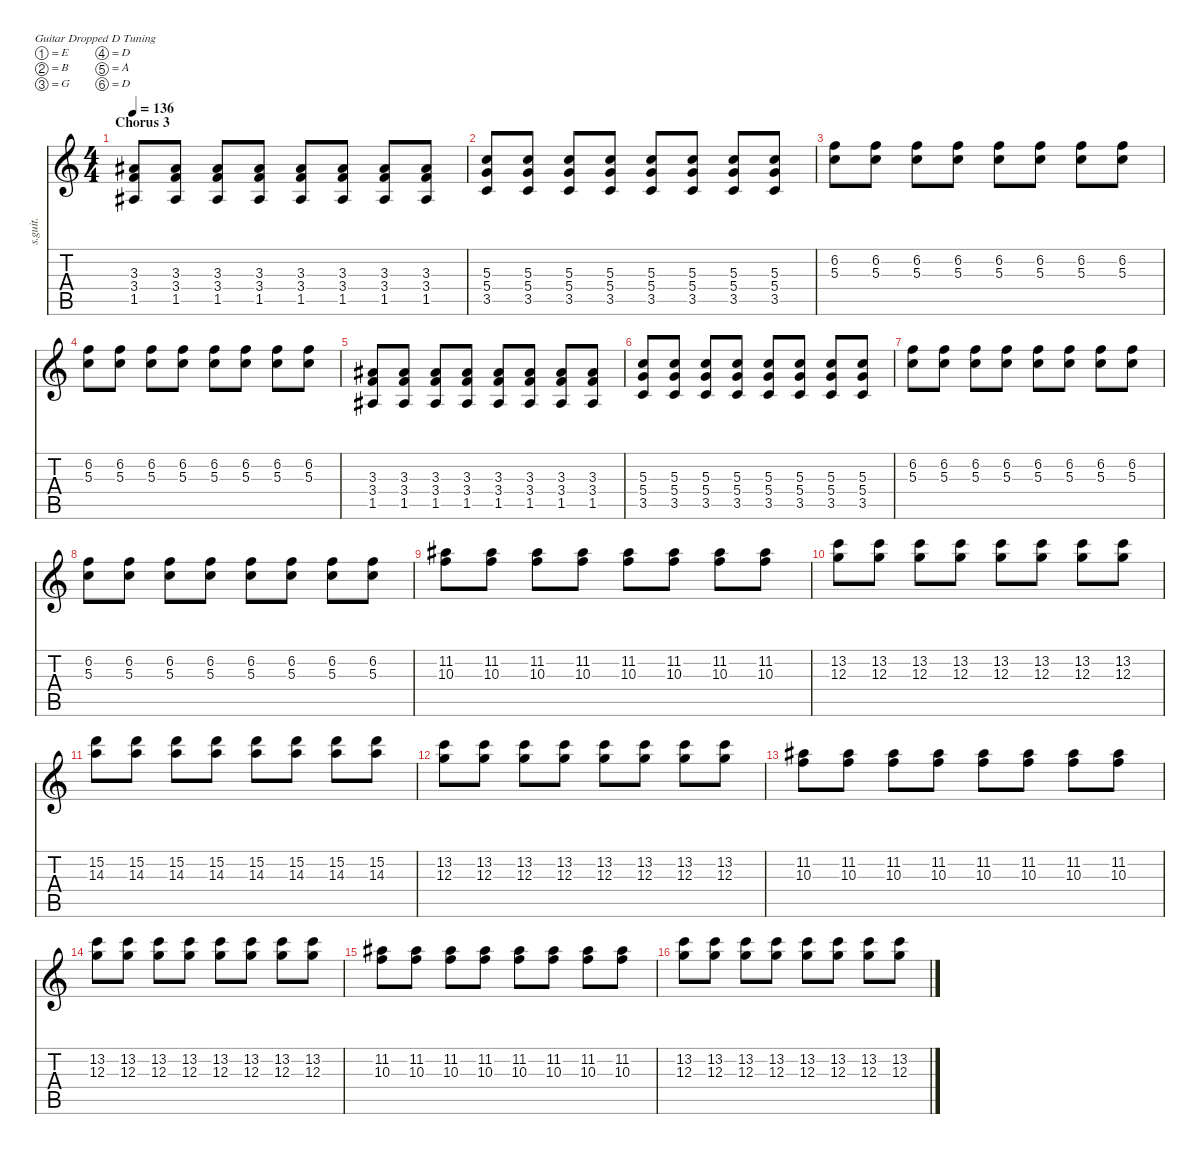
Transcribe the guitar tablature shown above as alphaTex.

\defaultSystemsLayout 4
\hideDynamics
\bracketExtendMode nobrackets
\track ("Taylor York - Lead" "s.guit.") {instrument overdrivenguitar}
\staff {score tabs}
\tuning (E4 B3 G3 D3 A2 D2)
\ts (4 4)
\section ("" "Chorus 3")
\tempo 136
\clef g2
\ks c
(3.3{acc #} 3.4 1.5{acc #}).8{lyrics (0 "") lyrics (1 "") lyrics (2 "") lyrics (3 "") lyrics (4 "") dy f} (3.3{acc #} 3.4 1.5{acc #}).8{lyrics (0 "") lyrics (1 "") lyrics (2 "") lyrics (3 "") lyrics (4 "")} (3.3{acc #} 3.4 1.5{acc #}).8{lyrics (0 "") lyrics (1 "") lyrics (2 "") lyrics (3 "") lyrics (4 "")} (3.3{acc #} 3.4 1.5{acc #}).8{lyrics (0 "") lyrics (1 "") lyrics (2 "") lyrics (3 "") lyrics (4 "")} (3.3{acc #} 3.4 1.5{acc #}).8{lyrics (0 "") lyrics (1 "") lyrics (2 "") lyrics (3 "") lyrics (4 "")} (3.3{acc #} 3.4 1.5{acc #}).8{lyrics (0 "") lyrics (1 "") lyrics (2 "") lyrics (3 "") lyrics (4 "")} (3.3{acc #} 3.4 1.5{acc #}).8{lyrics (0 "") lyrics (1 "") lyrics (2 "") lyrics (3 "") lyrics (4 "")} (3.3{acc #} 3.4 1.5{acc #}).8{lyrics (0 "") lyrics (1 "") lyrics (2 "") lyrics (3 "") lyrics (4 "")} |
(5.3 5.4 3.5).8{lyrics (0 "") lyrics (1 "") lyrics (2 "") lyrics (3 "") lyrics (4 "")} (5.3 5.4 3.5).8{lyrics (0 "") lyrics (1 "") lyrics (2 "") lyrics (3 "") lyrics (4 "")} (5.3 5.4 3.5).8{lyrics (0 "") lyrics (1 "") lyrics (2 "") lyrics (3 "") lyrics (4 "")} (5.3 5.4 3.5).8{lyrics (0 "") lyrics (1 "") lyrics (2 "") lyrics (3 "") lyrics (4 "")} (5.3 5.4 3.5).8{lyrics (0 "") lyrics (1 "") lyrics (2 "") lyrics (3 "") lyrics (4 "")} (5.3 5.4 3.5).8{lyrics (0 "") lyrics (1 "") lyrics (2 "") lyrics (3 "") lyrics (4 "")} (5.3 5.4 3.5).8{lyrics (0 "") lyrics (1 "") lyrics (2 "") lyrics (3 "") lyrics (4 "")} (5.3 5.4 3.5).8{lyrics (0 "") lyrics (1 "") lyrics (2 "") lyrics (3 "") lyrics (4 "")} |
(6.2 5.3).8{lyrics (0 "") lyrics (1 "") lyrics (2 "") lyrics (3 "") lyrics (4 "")} (6.2 5.3).8{lyrics (0 "") lyrics (1 "") lyrics (2 "") lyrics (3 "") lyrics (4 "")} (6.2 5.3).8{lyrics (0 "") lyrics (1 "") lyrics (2 "") lyrics (3 "") lyrics (4 "")} (6.2 5.3).8{lyrics (0 "") lyrics (1 "") lyrics (2 "") lyrics (3 "") lyrics (4 "")} (6.2 5.3).8{lyrics (0 "") lyrics (1 "") lyrics (2 "") lyrics (3 "") lyrics (4 "")} (6.2 5.3).8{lyrics (0 "") lyrics (1 "") lyrics (2 "") lyrics (3 "") lyrics (4 "")} (6.2 5.3).8{lyrics (0 "") lyrics (1 "") lyrics (2 "") lyrics (3 "") lyrics (4 "")} (6.2 5.3).8{lyrics (0 "") lyrics (1 "") lyrics (2 "") lyrics (3 "") lyrics (4 "")} |
(6.2 5.3).8{lyrics (0 "") lyrics (1 "") lyrics (2 "") lyrics (3 "") lyrics (4 "")} (6.2 5.3).8{lyrics (0 "") lyrics (1 "") lyrics (2 "") lyrics (3 "") lyrics (4 "")} (6.2 5.3).8{lyrics (0 "") lyrics (1 "") lyrics (2 "") lyrics (3 "") lyrics (4 "")} (6.2 5.3).8{lyrics (0 "") lyrics (1 "") lyrics (2 "") lyrics (3 "") lyrics (4 "")} (6.2 5.3).8{lyrics (0 "") lyrics (1 "") lyrics (2 "") lyrics (3 "") lyrics (4 "")} (6.2 5.3).8{lyrics (0 "") lyrics (1 "") lyrics (2 "") lyrics (3 "") lyrics (4 "")} (6.2 5.3).8{lyrics (0 "") lyrics (1 "") lyrics (2 "") lyrics (3 "") lyrics (4 "")} (6.2 5.3).8{lyrics (0 "") lyrics (1 "") lyrics (2 "") lyrics (3 "") lyrics (4 "")} |
(3.3{acc #} 3.4 1.5{acc #}).8{lyrics (0 "") lyrics (1 "") lyrics (2 "") lyrics (3 "") lyrics (4 "")} (3.3{acc #} 3.4 1.5{acc #}).8{lyrics (0 "") lyrics (1 "") lyrics (2 "") lyrics (3 "") lyrics (4 "")} (3.3{acc #} 3.4 1.5{acc #}).8{lyrics (0 "") lyrics (1 "") lyrics (2 "") lyrics (3 "") lyrics (4 "")} (3.3{acc #} 3.4 1.5{acc #}).8{lyrics (0 "") lyrics (1 "") lyrics (2 "") lyrics (3 "") lyrics (4 "")} (3.3{acc #} 3.4 1.5{acc #}).8{lyrics (0 "") lyrics (1 "") lyrics (2 "") lyrics (3 "") lyrics (4 "")} (3.3{acc #} 3.4 1.5{acc #}).8{lyrics (0 "") lyrics (1 "") lyrics (2 "") lyrics (3 "") lyrics (4 "")} (3.3{acc #} 3.4 1.5{acc #}).8{lyrics (0 "") lyrics (1 "") lyrics (2 "") lyrics (3 "") lyrics (4 "")} (3.3{acc #} 3.4 1.5{acc #}).8{lyrics (0 "") lyrics (1 "") lyrics (2 "") lyrics (3 "") lyrics (4 "")} |
(5.3 5.4 3.5).8{lyrics (0 "") lyrics (1 "") lyrics (2 "") lyrics (3 "") lyrics (4 "")} (5.3 5.4 3.5).8{lyrics (0 "") lyrics (1 "") lyrics (2 "") lyrics (3 "") lyrics (4 "")} (5.3 5.4 3.5).8{lyrics (0 "") lyrics (1 "") lyrics (2 "") lyrics (3 "") lyrics (4 "")} (5.3 5.4 3.5).8{lyrics (0 "") lyrics (1 "") lyrics (2 "") lyrics (3 "") lyrics (4 "")} (5.3 5.4 3.5).8{lyrics (0 "") lyrics (1 "") lyrics (2 "") lyrics (3 "") lyrics (4 "")} (5.3 5.4 3.5).8{lyrics (0 "") lyrics (1 "") lyrics (2 "") lyrics (3 "") lyrics (4 "")} (5.3 5.4 3.5).8{lyrics (0 "") lyrics (1 "") lyrics (2 "") lyrics (3 "") lyrics (4 "")} (5.3 5.4 3.5).8{lyrics (0 "") lyrics (1 "") lyrics (2 "") lyrics (3 "") lyrics (4 "")} |
(6.2 5.3).8{lyrics (0 "") lyrics (1 "") lyrics (2 "") lyrics (3 "") lyrics (4 "")} (6.2 5.3).8{lyrics (0 "") lyrics (1 "") lyrics (2 "") lyrics (3 "") lyrics (4 "")} (6.2 5.3).8{lyrics (0 "") lyrics (1 "") lyrics (2 "") lyrics (3 "") lyrics (4 "")} (6.2 5.3).8{lyrics (0 "") lyrics (1 "") lyrics (2 "") lyrics (3 "") lyrics (4 "")} (6.2 5.3).8{lyrics (0 "") lyrics (1 "") lyrics (2 "") lyrics (3 "") lyrics (4 "")} (6.2 5.3).8{lyrics (0 "") lyrics (1 "") lyrics (2 "") lyrics (3 "") lyrics (4 "")} (6.2 5.3).8{lyrics (0 "") lyrics (1 "") lyrics (2 "") lyrics (3 "") lyrics (4 "")} (6.2 5.3).8{lyrics (0 "") lyrics (1 "") lyrics (2 "") lyrics (3 "") lyrics (4 "")} |
(6.2 5.3).8{lyrics (0 "") lyrics (1 "") lyrics (2 "") lyrics (3 "") lyrics (4 "")} (6.2 5.3).8{lyrics (0 "") lyrics (1 "") lyrics (2 "") lyrics (3 "") lyrics (4 "")} (6.2 5.3).8{lyrics (0 "") lyrics (1 "") lyrics (2 "") lyrics (3 "") lyrics (4 "")} (6.2 5.3).8{lyrics (0 "") lyrics (1 "") lyrics (2 "") lyrics (3 "") lyrics (4 "")} (6.2 5.3).8{lyrics (0 "") lyrics (1 "") lyrics (2 "") lyrics (3 "") lyrics (4 "")} (6.2 5.3).8{lyrics (0 "") lyrics (1 "") lyrics (2 "") lyrics (3 "") lyrics (4 "")} (6.2 5.3).8{lyrics (0 "") lyrics (1 "") lyrics (2 "") lyrics (3 "") lyrics (4 "")} (6.2 5.3).8{lyrics (0 "") lyrics (1 "") lyrics (2 "") lyrics (3 "") lyrics (4 "")} |
(11.2{acc #} 10.3).8{lyrics (0 "") lyrics (1 "") lyrics (2 "") lyrics (3 "") lyrics (4 "")} (11.2{acc #} 10.3).8{lyrics (0 "") lyrics (1 "") lyrics (2 "") lyrics (3 "") lyrics (4 "")} (11.2{acc #} 10.3).8{lyrics (0 "") lyrics (1 "") lyrics (2 "") lyrics (3 "") lyrics (4 "")} (11.2{acc #} 10.3).8{lyrics (0 "") lyrics (1 "") lyrics (2 "") lyrics (3 "") lyrics (4 "")} (11.2{acc #} 10.3).8{lyrics (0 "") lyrics (1 "") lyrics (2 "") lyrics (3 "") lyrics (4 "")} (11.2{acc #} 10.3).8{lyrics (0 "") lyrics (1 "") lyrics (2 "") lyrics (3 "") lyrics (4 "")} (11.2{acc #} 10.3).8{lyrics (0 "") lyrics (1 "") lyrics (2 "") lyrics (3 "") lyrics (4 "")} (11.2{acc #} 10.3).8{lyrics (0 "") lyrics (1 "") lyrics (2 "") lyrics (3 "") lyrics (4 "")} |
(13.2 12.3).8{lyrics (0 "") lyrics (1 "") lyrics (2 "") lyrics (3 "") lyrics (4 "")} (13.2 12.3).8{lyrics (0 "") lyrics (1 "") lyrics (2 "") lyrics (3 "") lyrics (4 "")} (13.2 12.3).8{lyrics (0 "") lyrics (1 "") lyrics (2 "") lyrics (3 "") lyrics (4 "")} (13.2 12.3).8{lyrics (0 "") lyrics (1 "") lyrics (2 "") lyrics (3 "") lyrics (4 "")} (13.2 12.3).8{lyrics (0 "") lyrics (1 "") lyrics (2 "") lyrics (3 "") lyrics (4 "")} (13.2 12.3).8{lyrics (0 "") lyrics (1 "") lyrics (2 "") lyrics (3 "") lyrics (4 "")} (13.2 12.3).8{lyrics (0 "") lyrics (1 "") lyrics (2 "") lyrics (3 "") lyrics (4 "")} (13.2 12.3).8{lyrics (0 "") lyrics (1 "") lyrics (2 "") lyrics (3 "") lyrics (4 "")} |
(15.2 14.3).8{lyrics (0 "") lyrics (1 "") lyrics (2 "") lyrics (3 "") lyrics (4 "")} (15.2 14.3).8{lyrics (0 "") lyrics (1 "") lyrics (2 "") lyrics (3 "") lyrics (4 "")} (15.2 14.3).8{lyrics (0 "") lyrics (1 "") lyrics (2 "") lyrics (3 "") lyrics (4 "")} (15.2 14.3).8{lyrics (0 "") lyrics (1 "") lyrics (2 "") lyrics (3 "") lyrics (4 "")} (15.2 14.3).8{lyrics (0 "") lyrics (1 "") lyrics (2 "") lyrics (3 "") lyrics (4 "")} (15.2 14.3).8{lyrics (0 "") lyrics (1 "") lyrics (2 "") lyrics (3 "") lyrics (4 "")} (15.2 14.3).8{lyrics (0 "") lyrics (1 "") lyrics (2 "") lyrics (3 "") lyrics (4 "")} (15.2 14.3).8{lyrics (0 "") lyrics (1 "") lyrics (2 "") lyrics (3 "") lyrics (4 "")} |
(13.2 12.3).8{lyrics (0 "") lyrics (1 "") lyrics (2 "") lyrics (3 "") lyrics (4 "")} (13.2 12.3).8{lyrics (0 "") lyrics (1 "") lyrics (2 "") lyrics (3 "") lyrics (4 "")} (13.2 12.3).8{lyrics (0 "") lyrics (1 "") lyrics (2 "") lyrics (3 "") lyrics (4 "")} (13.2 12.3).8{lyrics (0 "") lyrics (1 "") lyrics (2 "") lyrics (3 "") lyrics (4 "")} (13.2 12.3).8{lyrics (0 "") lyrics (1 "") lyrics (2 "") lyrics (3 "") lyrics (4 "")} (13.2 12.3).8{lyrics (0 "") lyrics (1 "") lyrics (2 "") lyrics (3 "") lyrics (4 "")} (13.2 12.3).8{lyrics (0 "") lyrics (1 "") lyrics (2 "") lyrics (3 "") lyrics (4 "")} (13.2 12.3).8{lyrics (0 "") lyrics (1 "") lyrics (2 "") lyrics (3 "") lyrics (4 "")} |
(11.2{acc #} 10.3).8{lyrics (0 "") lyrics (1 "") lyrics (2 "") lyrics (3 "") lyrics (4 "")} (11.2{acc #} 10.3).8{lyrics (0 "") lyrics (1 "") lyrics (2 "") lyrics (3 "") lyrics (4 "")} (11.2{acc #} 10.3).8{lyrics (0 "") lyrics (1 "") lyrics (2 "") lyrics (3 "") lyrics (4 "")} (11.2{acc #} 10.3).8{lyrics (0 "") lyrics (1 "") lyrics (2 "") lyrics (3 "") lyrics (4 "")} (11.2{acc #} 10.3).8{lyrics (0 "") lyrics (1 "") lyrics (2 "") lyrics (3 "") lyrics (4 "")} (11.2{acc #} 10.3).8{lyrics (0 "") lyrics (1 "") lyrics (2 "") lyrics (3 "") lyrics (4 "")} (11.2{acc #} 10.3).8{lyrics (0 "") lyrics (1 "") lyrics (2 "") lyrics (3 "") lyrics (4 "")} (11.2{acc #} 10.3).8{lyrics (0 "") lyrics (1 "") lyrics (2 "") lyrics (3 "") lyrics (4 "")} |
(13.2 12.3).8{lyrics (0 "") lyrics (1 "") lyrics (2 "") lyrics (3 "") lyrics (4 "")} (13.2 12.3).8{lyrics (0 "") lyrics (1 "") lyrics (2 "") lyrics (3 "") lyrics (4 "")} (13.2 12.3).8{lyrics (0 "") lyrics (1 "") lyrics (2 "") lyrics (3 "") lyrics (4 "")} (13.2 12.3).8{lyrics (0 "") lyrics (1 "") lyrics (2 "") lyrics (3 "") lyrics (4 "")} (13.2 12.3).8{lyrics (0 "") lyrics (1 "") lyrics (2 "") lyrics (3 "") lyrics (4 "")} (13.2 12.3).8{lyrics (0 "") lyrics (1 "") lyrics (2 "") lyrics (3 "") lyrics (4 "")} (13.2 12.3).8{lyrics (0 "") lyrics (1 "") lyrics (2 "") lyrics (3 "") lyrics (4 "")} (13.2 12.3).8{lyrics (0 "") lyrics (1 "") lyrics (2 "") lyrics (3 "") lyrics (4 "")} |
(11.2{acc #} 10.3).8{lyrics (0 "") lyrics (1 "") lyrics (2 "") lyrics (3 "") lyrics (4 "")} (11.2{acc #} 10.3).8{lyrics (0 "") lyrics (1 "") lyrics (2 "") lyrics (3 "") lyrics (4 "")} (11.2{acc #} 10.3).8{lyrics (0 "") lyrics (1 "") lyrics (2 "") lyrics (3 "") lyrics (4 "")} (11.2{acc #} 10.3).8{lyrics (0 "") lyrics (1 "") lyrics (2 "") lyrics (3 "") lyrics (4 "")} (11.2{acc #} 10.3).8{lyrics (0 "") lyrics (1 "") lyrics (2 "") lyrics (3 "") lyrics (4 "")} (11.2{acc #} 10.3).8{lyrics (0 "") lyrics (1 "") lyrics (2 "") lyrics (3 "") lyrics (4 "")} (11.2{acc #} 10.3).8{lyrics (0 "") lyrics (1 "") lyrics (2 "") lyrics (3 "") lyrics (4 "")} (11.2{acc #} 10.3).8{lyrics (0 "") lyrics (1 "") lyrics (2 "") lyrics (3 "") lyrics (4 "")} |
(13.2 12.3).8{lyrics (0 "") lyrics (1 "") lyrics (2 "") lyrics (3 "") lyrics (4 "")} (13.2 12.3).8{lyrics (0 "") lyrics (1 "") lyrics (2 "") lyrics (3 "") lyrics (4 "")} (13.2 12.3).8{lyrics (0 "") lyrics (1 "") lyrics (2 "") lyrics (3 "") lyrics (4 "")} (13.2 12.3).8{lyrics (0 "") lyrics (1 "") lyrics (2 "") lyrics (3 "") lyrics (4 "")} (13.2 12.3).8{lyrics (0 "") lyrics (1 "") lyrics (2 "") lyrics (3 "") lyrics (4 "")} (13.2 12.3).8{lyrics (0 "") lyrics (1 "") lyrics (2 "") lyrics (3 "") lyrics (4 "")} (13.2 12.3).8{lyrics (0 "") lyrics (1 "") lyrics (2 "") lyrics (3 "") lyrics (4 "")} (13.2 12.3).8{lyrics (0 "") lyrics (1 "") lyrics (2 "") lyrics (3 "") lyrics (4 "")}
